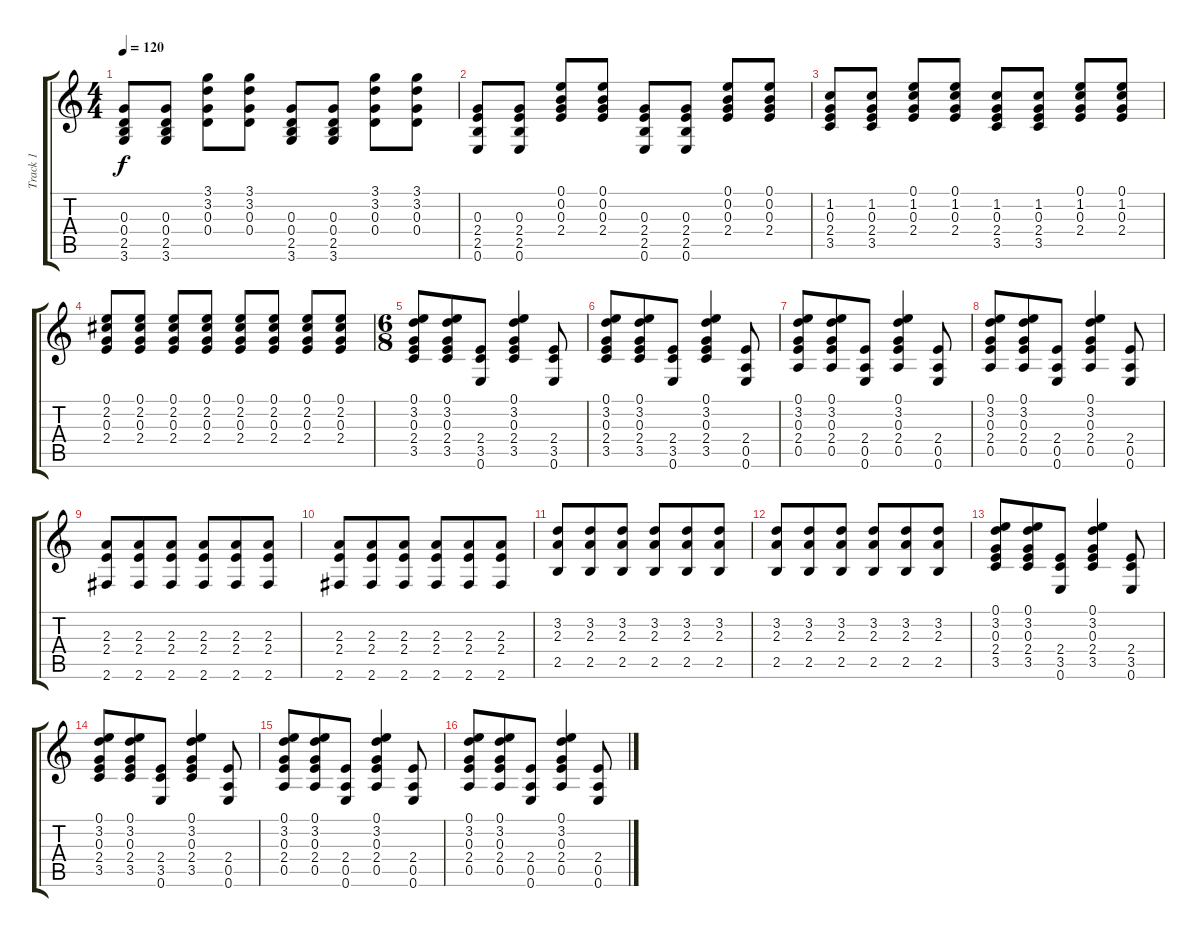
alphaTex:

\track ("Track 1" "Track 1") {instrument electricguitarclean}
\staff {score tabs}
\tuning (E4 B3 G3 D3 A2 E2) {hide}
\ts (4 4)
\tempo 120
\clef g2
\ks c
(0.3 0.4 2.5 3.6).8{dy f} (0.3 0.4 2.5 3.6).8 (3.1 3.2 0.3 0.4).8 (3.1 3.2 0.3 0.4).8 (0.3 0.4 2.5 3.6).8 (0.3 0.4 2.5 3.6).8 (3.1 3.2 0.3 0.4).8 (3.1 3.2 0.3 0.4).8 |
(0.3 2.4 2.5 0.6).8 (0.3 2.4 2.5 0.6).8 (0.1 0.2 0.3 2.4).8 (0.1 0.2 0.3 2.4).8 (0.3 2.4 2.5 0.6).8 (0.3 2.4 2.5 0.6).8 (0.1 0.2 0.3 2.4).8 (0.1 0.2 0.3 2.4).8 |
(1.2 0.3 2.4 3.5).8 (1.2 0.3 2.4 3.5).8 (0.1 1.2 0.3 2.4).8 (0.1 1.2 0.3 2.4).8 (1.2 0.3 2.4 3.5).8 (1.2 0.3 2.4 3.5).8 (0.1 1.2 0.3 2.4).8 (0.1 1.2 0.3 2.4).8 |
(0.1 2.2 0.3 2.4).8 (0.1 2.2 0.3 2.4).8 (0.1 2.2 0.3 2.4).8 (0.1 2.2 0.3 2.4).8 (0.1 2.2 0.3 2.4).8 (0.1 2.2 0.3 2.4).8 (0.1 2.2 0.3 2.4).8 (0.1 2.2 0.3 2.4).8 |
\ts (6 8)
(0.1 3.2 0.3 2.4 3.5).8 (0.1 3.2 0.3 2.4 3.5).8 (2.4 3.5 0.6).8 (0.1 3.2 0.3 2.4 3.5).4 (2.4 3.5 0.6).8 |
(0.1 3.2 0.3 2.4 3.5).8 (0.1 3.2 0.3 2.4 3.5).8 (2.4 3.5 0.6).8 (0.1 3.2 0.3 2.4 3.5).4 (2.4 0.5 0.6).8 |
(0.1 3.2 0.3 2.4 0.5).8 (0.1 3.2 0.3 2.4 0.5).8 (2.4 0.5 0.6).8 (0.1 3.2 0.3 2.4 0.5).4 (2.4 0.5 0.6).8 |
(0.1 3.2 0.3 2.4 0.5).8 (0.1 3.2 0.3 2.4 0.5).8 (2.4 0.5 0.6).8 (0.1 3.2 0.3 2.4 0.5).4 (2.4 0.5 0.6).8 |
(2.3 2.4 2.6).8 (2.3 2.4 2.6).8 (2.3 2.4 2.6).8 (2.3 2.4 2.6).8 (2.3 2.4 2.6).8 (2.3 2.4 2.6).8 |
(2.3 2.4 2.6).8 (2.3 2.4 2.6).8 (2.3 2.4 2.6).8 (2.3 2.4 2.6).8 (2.3 2.4 2.6).8 (2.3 2.4 2.6).8 |
(3.2 2.3 2.5).8 (3.2 2.3 2.5).8 (3.2 2.3 2.5).8 (3.2 2.3 2.5).8 (3.2 2.3 2.5).8 (3.2 2.3 2.5).8 |
(3.2 2.3 2.5).8 (3.2 2.3 2.5).8 (3.2 2.3 2.5).8 (3.2 2.3 2.5).8 (3.2 2.3 2.5).8 (3.2 2.3 2.5).8 |
(0.1 3.2 0.3 2.4 3.5).8 (0.1 3.2 0.3 2.4 3.5).8 (2.4 3.5 0.6).8 (0.1 3.2 0.3 2.4 3.5).4 (2.4 3.5 0.6).8 |
(0.1 3.2 0.3 2.4 3.5).8 (0.1 3.2 0.3 2.4 3.5).8 (2.4 3.5 0.6).8 (0.1 3.2 0.3 2.4 3.5).4 (2.4 0.5 0.6).8 |
(0.1 3.2 0.3 2.4 0.5).8 (0.1 3.2 0.3 2.4 0.5).8 (2.4 0.5 0.6).8 (0.1 3.2 0.3 2.4 0.5).4 (2.4 0.5 0.6).8 |
(0.1 3.2 0.3 2.4 0.5).8 (0.1 3.2 0.3 2.4 0.5).8 (2.4 0.5 0.6).8 (0.1 3.2 0.3 2.4 0.5).4 (2.4 0.5 0.6).8
